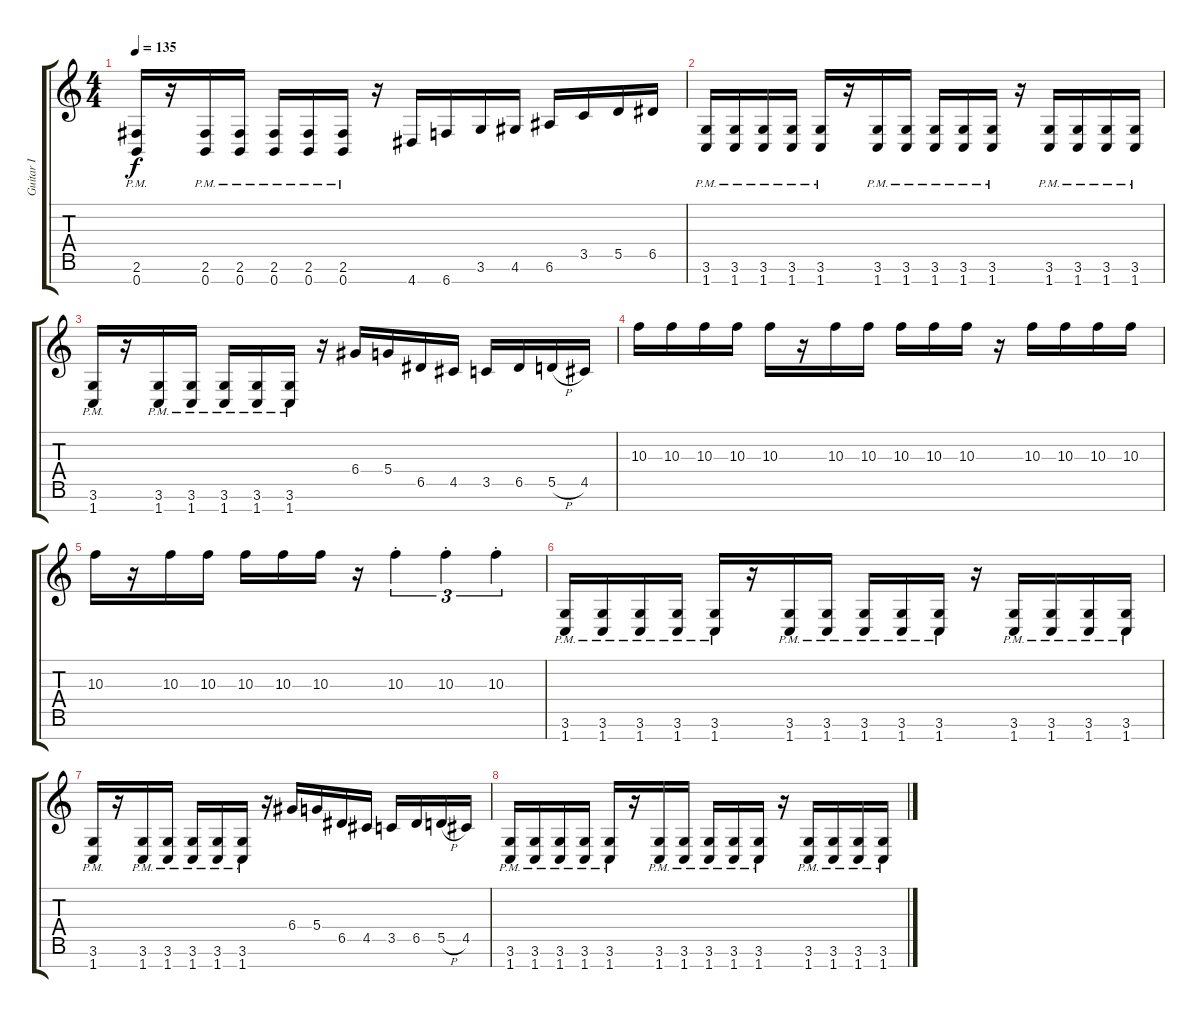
\track ("Guitar I" "Guitar I") {instrument distortionguitar}
\staff {score tabs}
\tuning (E4 B3 G3 D3 A2 E2 B1) {hide}
\ts (4 4)
\tempo 135
\clef g2
\ks c
(2.6{pm} 0.7{pm}).16{dy f} r.16 (2.6{pm} 0.7{pm}).16 (2.6{pm} 0.7{pm}).16 (2.6{pm} 0.7{pm}).16 (2.6{pm} 0.7{pm}).16 (2.6{pm} 0.7{pm}).16 r.16 4.7.16 6.7.16 3.6.16 4.6.16 6.6.16 3.5.16 5.5.16 6.5.16 |
(3.6{pm} 1.7{pm}).16 (3.6{pm} 1.7{pm}).16 (3.6{pm} 1.7{pm}).16 (3.6{pm} 1.7{pm}).16 (3.6{pm} 1.7{pm}).16 r.16 (3.6{pm} 1.7{pm}).16 (3.6{pm} 1.7{pm}).16 (3.6{pm} 1.7{pm}).16 (3.6{pm} 1.7{pm}).16 (3.6{pm} 1.7{pm}).16 r.16 (3.6{pm} 1.7{pm}).16 (3.6{pm} 1.7{pm}).16 (3.6{pm} 1.7{pm}).16 (3.6{pm} 1.7{pm}).16 |
(3.6{pm} 1.7{pm}).16 r.16 (3.6{pm} 1.7{pm}).16 (3.6{pm} 1.7{pm}).16 (3.6{pm} 1.7{pm}).16 (3.6{pm} 1.7{pm}).16 (3.6{pm} 1.7{pm}).16 r.16 6.4.16 5.4.16 6.5.16 4.5.16 3.5.16 6.5.16 5.5{h}.16 4.5.16 |
10.3.16 10.3.16 10.3.16 10.3.16 10.3.16 r.16 10.3.16 10.3.16 10.3.16 10.3.16 10.3.16 r.16 10.3.16 10.3.16 10.3.16 10.3.16 |
10.3.16 r.16 10.3.16 10.3.16 10.3.16 10.3.16 10.3.16 r.16 10.3{st}.4{tu (3 2)} 10.3{st}.4{tu (3 2)} 10.3{st}.4{tu (3 2)} |
(3.6{pm} 1.7{pm}).16 (3.6{pm} 1.7{pm}).16 (3.6{pm} 1.7{pm}).16 (3.6{pm} 1.7{pm}).16 (3.6{pm} 1.7{pm}).16 r.16 (3.6{pm} 1.7{pm}).16 (3.6{pm} 1.7{pm}).16 (3.6{pm} 1.7{pm}).16 (3.6{pm} 1.7{pm}).16 (3.6{pm} 1.7{pm}).16 r.16 (3.6{pm} 1.7{pm}).16 (3.6{pm} 1.7{pm}).16 (3.6{pm} 1.7{pm}).16 (3.6{pm} 1.7{pm}).16 |
(3.6{pm} 1.7{pm}).16 r.16 (3.6{pm} 1.7{pm}).16 (3.6{pm} 1.7{pm}).16 (3.6{pm} 1.7{pm}).16 (3.6{pm} 1.7{pm}).16 (3.6{pm} 1.7{pm}).16 r.16 6.4.16 5.4.16 6.5.16 4.5.16 3.5.16 6.5.16 5.5{h}.16 4.5.16 |
(3.6{pm} 1.7{pm}).16 (3.6{pm} 1.7{pm}).16 (3.6{pm} 1.7{pm}).16 (3.6{pm} 1.7{pm}).16 (3.6{pm} 1.7{pm}).16 r.16 (3.6{pm} 1.7{pm}).16 (3.6{pm} 1.7{pm}).16 (3.6{pm} 1.7{pm}).16 (3.6{pm} 1.7{pm}).16 (3.6{pm} 1.7{pm}).16 r.16 (3.6{pm} 1.7{pm}).16 (3.6{pm} 1.7{pm}).16 (3.6{pm} 1.7{pm}).16 (3.6{pm} 1.7{pm}).16
